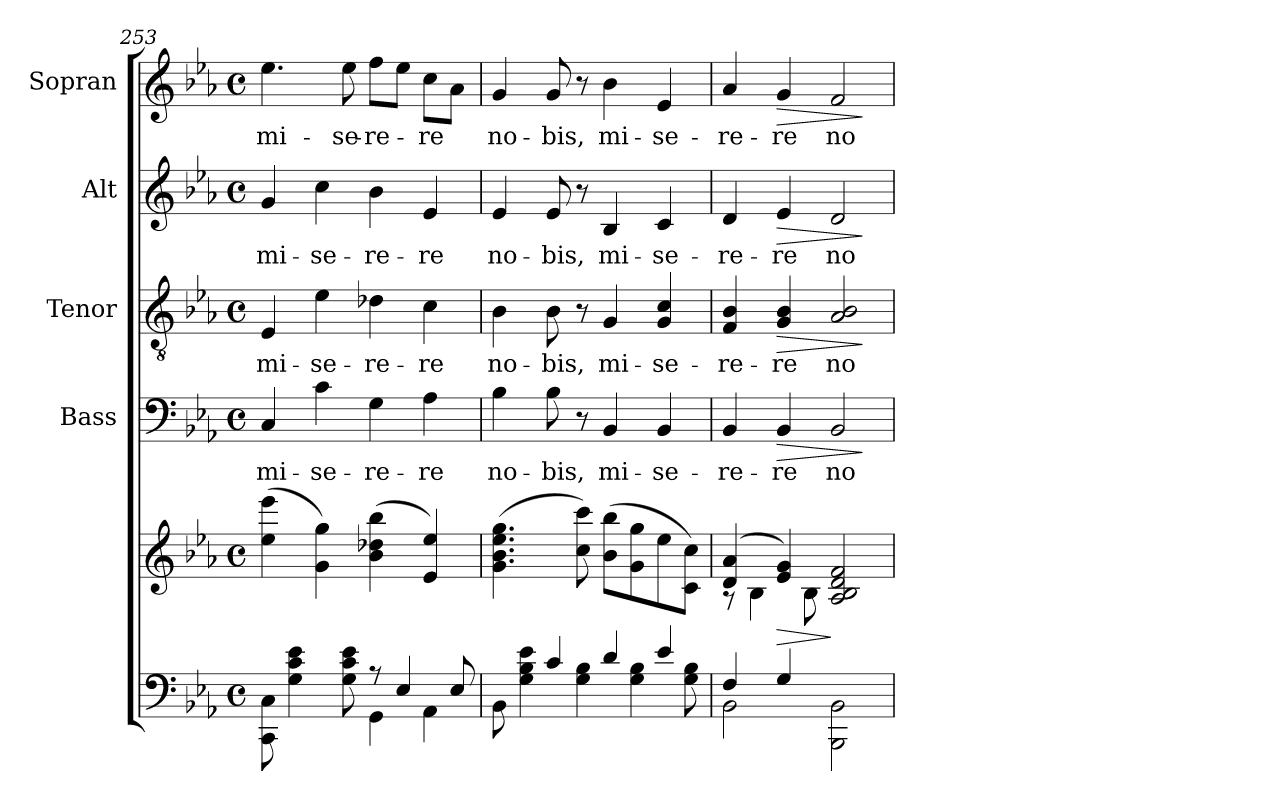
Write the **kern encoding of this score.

**kern	**kern	**dynam	**kern	**text	**dynam	**kern	**text	**dynam	**kern	**text	**dynam	**kern	**text	**dynam
*part5	*part5	*part5	*part4	*part4	*part4	*part3	*part3	*part3	*part2	*part2	*part2	*part1	*part1	*part1
*staff6	*staff5	*staff5/6	*staff4	*staff4	*staff4	*staff3	*staff3	*staff3	*staff2	*staff2	*staff2	*staff1	*staff1	*staff1
*	*	*	*I"Bass	*	*	*I"Tenor	*	*	*I"Alt	*	*	*I"Sopran	*	*
*	*	*	*I'B.	*	*	*I'T.	*	*	*I'A.	*	*	*I'S.	*	*
*clefF4	*clefG2	*	*clefF4	*	*	*clefGv2	*	*	*clefG2	*	*	*clefG2	*	*
*k[b-e-a-]	*k[b-e-a-]	*	*k[b-e-a-]	*	*	*k[b-e-a-]	*	*	*k[b-e-a-]	*	*	*k[b-e-a-]	*	*
*E-:	*E-:	*	*E-:	*	*	*E-:	*	*	*E-:	*	*	*E-:	*	*
*M4/4	*M4/4	*	*M4/4	*	*	*M4/4	*	*	*M4/4	*	*	*M4/4	*	*
*met(c)	*met(c)	*	*met(c)	*	*	*met(c)	*	*	*met(c)	*	*	*met(c)	*	*
=253	=253	=253	=253	=253	=253	=253	=253	=253	=253	=253	=253	=253	=253	=253
*^	*	*	*	*	*	*	*	*	*	*	*	*	*	*
!	!	!	!	!	!LO:LY:b	!	!	!LO:LY:b	!	!	!LO:LY:b	!	!	!LO:LY:b	!
2ryy	8CC\ 8C\	(>4ee-\ 4eee-\	.	4C/	mi-	.	4E-/	mi-	.	4g/	mi-	.	4.ee-\	mi-	.
.	4G\ 4c\ 4e-\	.	.	.	.	.	.	.	.	.	.	.	.	.	.
!	!	!	!	!	!LO:LY:b	!	!	!LO:LY:b	!	!	!LO:LY:b	!	!	!	!
.	.	4g\ 4gg\)	.	4c\	-se-	.	4e-\	-se-	.	4cc\	-se-	.	.	.	.
!	!	!	!	!	!	!	!	!	!	!	!	!	!	!LO:LY:b	!
.	8G\ 8c\ 8e-\	.	.	.	.	.	.	.	.	.	.	.	8ee-\	-se-	.
!	!	!	!	!	!LO:LY:b	!	!	!LO:LY:b	!	!	!LO:LY:b	!	!	!LO:LY:b	!
8rG	4GG\	(>4b-\ 4dd-X\ 4bb-\	.	4G\	-re-	.	4d-X\	-re-	.	4b-\	-re-	.	8ff\L	-re-	.
4E-/	.	.	.	.	.	.	.	.	.	.	.	.	8ee-\J	.	.
!	!	!	!	!	!LO:LY:b	!	!	!LO:LY:b	!	!	!LO:LY:b	!	!	!LO:LY:b	!
.	4AA-\	4e-/ 4ee-/)	.	4A-\	-re	.	4c\	-re	.	4e-/	-re	.	8cc\L	-re	.
8E-/	.	.	.	.	.	.	.	.	.	.	.	.	8a-\J	.	.
=254	=254	=254	=254	=254	=254	=254	=254	=254	=254	=254	=254	=254	=254	=254	=254
!	!	!	!	!	!LO:LY:b	!	!	!LO:LY:b	!	!	!LO:LY:b	!	!	!LO:LY:b	!
4ryy	8BB-\	(>4.g\ 4.b-\ 4.ee-\ 4.gg\	.	4B-\	no-	.	4B-\	no-	.	4e-/	no-	.	4g/	no-	.
.	4G\ 4B-\ 4e-\	.	.	.	.	.	.	.	.	.	.	.	.	.	.
!	!	!	!	!	!LO:LY:b	!	!	!LO:LY:b	!	!	!LO:LY:b	!	!	!LO:LY:b	!
4c/	.	.	.	8B-\	-bis,	.	8B-\	-bis,	.	8e-/	-bis,	.	8g/	-bis,	.
.	4G\ 4B-\	8cc\ 8ccc\)	.	8r	.	.	8r	.	.	8r	.	.	8r	.	.
!	!	!	!	!	!LO:LY:b	!	!	!LO:LY:b	!	!	!LO:LY:b	!	!	!LO:LY:b	!
4d/	.	(>8b-\ 8bb-\L	.	4BB-/	mi-	.	4G/	mi-	.	4B-/	mi-	.	4b-\	mi-	.
.	4G\ 4B-\	8g\ 8gg\	.	.	.	.	.	.	.	.	.	.	.	.	.
!	!	!	!	!	!LO:LY:b	!	!	!LO:LY:b	!	!	!LO:LY:b	!	!	!LO:LY:b	!
4e-/	.	8ee-\	.	4BB-/	-se-	.	4G/ 4c/	-se-	.	4c/	-se-	.	4e-/	-se-	.
.	8G\ 8B-\	8c\ 8cc\J)	.	.	.	.	.	.	.	.	.	.	.	.	.
=255	=255	=255	=255	=255	=255	=255	=255	=255	=255	=255	=255	=255	=255	=255	=255
*	*	*^	*	*	*	*	*	*	*	*	*	*	*	*	*
!	!	!	!	!	!	!LO:LY:b	!	!	!LO:LY:b	!	!	!LO:LY:b	!	!	!LO:LY:b	!
4F/	2BB-\	(4d/ 4a-/	8rG	.	4BB-/	-re-	.	4F/ 4B-/	-re-	.	4d/	-re-	.	4a-/	-re-	.
.	.	.	4B-\	.	.	.	.	.	.	.	.	.	.	.	.	.
!	!	!	!	!LO:HP:b	!	!LO:LY:b	!LO:HP:b	!	!LO:LY:b	!LO:HP:b	!	!LO:LY:b	!LO:HP:b	!	!LO:LY:b	!LO:HP:b
4G/	.	4e-/ 4g/)	.	>	4BB-/	-re	>	4G/ 4B-/	-re	>	4e-/	-re	>	4g/	-re	>
.	.	.	8B-\	.	.	.	.	.	.	.	.	.	.	.	.	.
!	!	!	!	!	!	!LO:LY:b	!	!	!LO:LY:b	!	!	!LO:LY:b	!	!	!LO:LY:b	!
2ryy	2BBB-\ 2BB-\	2A-/ 2B-/ 2d/ 2f/	2ryy	]	2BB-/	no-	.	2A-/ 2B-/	no-	.	2d/	no-	.	2f/	no-	.
*v	*v	*	*	*	*	*	*	*	*	*	*	*	*	*	*	*
*	*v	*v	*	*	*	*	*	*	*	*	*	*	*	*	*
.	.	.	.	.	]	.	.	]	.	.	]	.	.	]
=	=	=	=	=	=	=	=	=	=	=	=	=	=	=
*-	*-	*-	*-	*-	*-	*-	*-	*-	*-	*-	*-	*-	*-	*-
